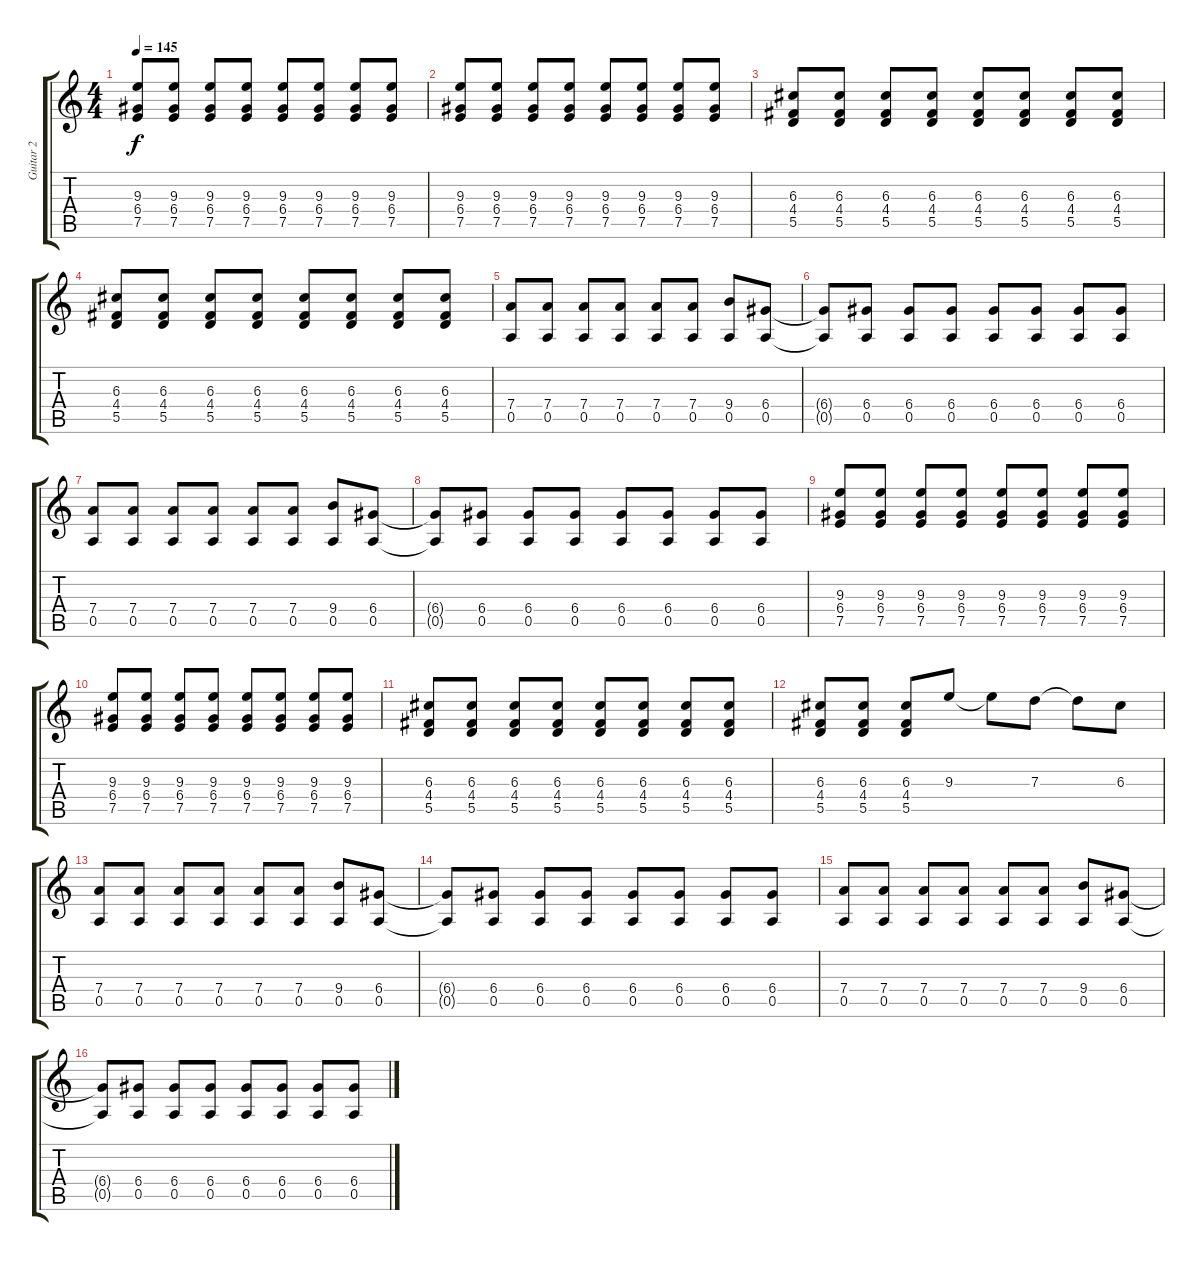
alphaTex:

\track ("Guitar 2" "Guitar 2") {instrument electricguitarjazz}
\staff {score tabs}
\tuning (E4 B3 G3 D3 A2 E2) {hide}
\ts (4 4)
\tempo 145
\clef g2
\ks c
(9.3 6.4 7.5).8{dy f} (9.3 6.4 7.5).8 (9.3 6.4 7.5).8 (9.3 6.4 7.5).8 (9.3 6.4 7.5).8 (9.3 6.4 7.5).8 (9.3 6.4 7.5).8 (9.3 6.4 7.5).8 |
(9.3 6.4 7.5).8 (9.3 6.4 7.5).8 (9.3 6.4 7.5).8 (9.3 6.4 7.5).8 (9.3 6.4 7.5).8 (9.3 6.4 7.5).8 (9.3 6.4 7.5).8 (9.3 6.4 7.5).8 |
(6.3 4.4 5.5).8 (6.3 4.4 5.5).8 (6.3 4.4 5.5).8 (6.3 4.4 5.5).8 (6.3 4.4 5.5).8 (6.3 4.4 5.5).8 (6.3 4.4 5.5).8 (6.3 4.4 5.5).8 |
(6.3 4.4 5.5).8 (6.3 4.4 5.5).8 (6.3 4.4 5.5).8 (6.3 4.4 5.5).8 (6.3 4.4 5.5).8 (6.3 4.4 5.5).8 (6.3 4.4 5.5).8 (6.3 4.4 5.5).8 |
(7.4 0.5).8 (7.4 0.5).8 (7.4 0.5).8 (7.4 0.5).8 (7.4 0.5).8 (7.4 0.5).8 (9.4 0.5).8 (6.4 0.5).8 |
(6.4{t} 0.5{t}).8 (6.4 0.5).8 (6.4 0.5).8 (6.4 0.5).8 (6.4 0.5).8 (6.4 0.5).8 (6.4 0.5).8 (6.4 0.5).8 |
(7.4 0.5).8 (7.4 0.5).8 (7.4 0.5).8 (7.4 0.5).8 (7.4 0.5).8 (7.4 0.5).8 (9.4 0.5).8 (6.4 0.5).8 |
(6.4{t} 0.5{t}).8 (6.4 0.5).8 (6.4 0.5).8 (6.4 0.5).8 (6.4 0.5).8 (6.4 0.5).8 (6.4 0.5).8 (6.4 0.5).8 |
(9.3 6.4 7.5).8 (9.3 6.4 7.5).8 (9.3 6.4 7.5).8 (9.3 6.4 7.5).8 (9.3 6.4 7.5).8 (9.3 6.4 7.5).8 (9.3 6.4 7.5).8 (9.3 6.4 7.5).8 |
(9.3 6.4 7.5).8 (9.3 6.4 7.5).8 (9.3 6.4 7.5).8 (9.3 6.4 7.5).8 (9.3 6.4 7.5).8 (9.3 6.4 7.5).8 (9.3 6.4 7.5).8 (9.3 6.4 7.5).8 |
(6.3 4.4 5.5).8 (6.3 4.4 5.5).8 (6.3 4.4 5.5).8 (6.3 4.4 5.5).8 (6.3 4.4 5.5).8 (6.3 4.4 5.5).8 (6.3 4.4 5.5).8 (6.3 4.4 5.5).8 |
(6.3 4.4 5.5).8 (6.3 4.4 5.5).8 (6.3 4.4 5.5).8 9.3.8 9.3{t}.8 7.3.8 7.3{t}.8 6.3.8 |
(7.4 0.5).8 (7.4 0.5).8 (7.4 0.5).8 (7.4 0.5).8 (7.4 0.5).8 (7.4 0.5).8 (9.4 0.5).8 (6.4 0.5).8 |
(6.4{t} 0.5{t}).8 (6.4 0.5).8 (6.4 0.5).8 (6.4 0.5).8 (6.4 0.5).8 (6.4 0.5).8 (6.4 0.5).8 (6.4 0.5).8 |
(7.4 0.5).8 (7.4 0.5).8 (7.4 0.5).8 (7.4 0.5).8 (7.4 0.5).8 (7.4 0.5).8 (9.4 0.5).8 (6.4 0.5).8 |
(6.4{t} 0.5{t}).8 (6.4 0.5).8 (6.4 0.5).8 (6.4 0.5).8 (6.4 0.5).8 (6.4 0.5).8 (6.4 0.5).8 (6.4 0.5).8
